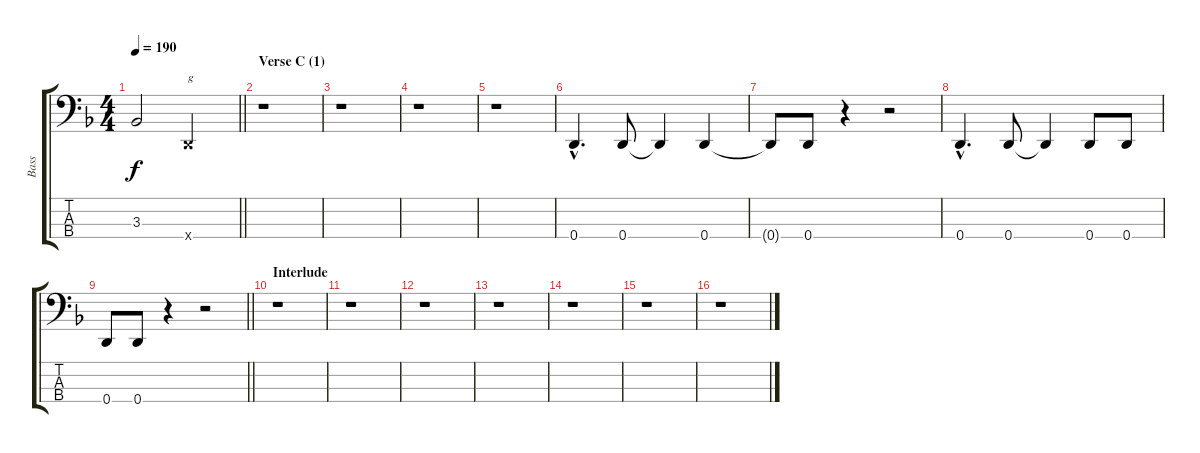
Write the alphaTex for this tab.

\track ("Bass" "Bass") {instrument electricbasspick}
\staff {score tabs}
\tuning (F2 C2 G1 D1) {hide}
\ts (4 4)
\tempo 190
\clef f4
\barLineRight lightlight
\ks dminor
3.3.2{dy f} 0.4{x}.2{txt "g"} |
\section ("" "Verse C (1)")
r.1 |
r.1 |
r.1 |
r.1 |
0.4{hac}.4{d} 0.4.8 0.4{t}.4 0.4.4 |
0.4{t}.8 0.4.8 r.4 r.2 |
0.4{hac}.4{d} 0.4.8 0.4{t}.4 0.4.8 0.4.8 |
\barLineRight lightlight
0.4.8 0.4.8 r.4 r.2 |
\section ("" "Interlude")
r.1 |
r.1 |
r.1 |
r.1 |
r.1 |
r.1 |
r.1
